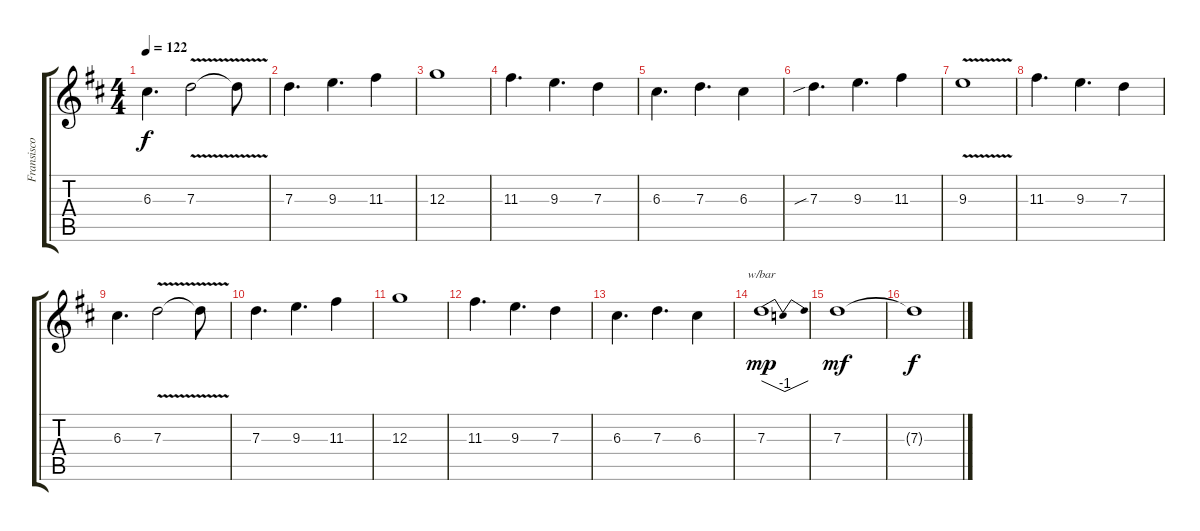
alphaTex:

\track ("Fransisco Miranda" "Fransisco ") {instrument distortionguitar}
\staff {score tabs}
\tuning (E4 B3 G3 D3 A2 E2) {hide}
\ts (4 4)
\tempo 122
\clef g2
\ks d
6.3.4{d dy f} 7.3{v}.2 7.3{t}.8 |
7.3.4{d} 9.3.4{d} 11.3.4 |
12.3.1 |
11.3.4{d} 9.3.4{d} 7.3.4 |
6.3.4{d} 7.3.4{d} 6.3.4 |
7.3{sib}.4{d} 9.3.4{d} 11.3.4 |
9.3{v}.1 |
11.3.4{d volume 13} 9.3.4{d} 7.3.4 |
6.3.4{d} 7.3{v}.2 7.3{t}.8 |
7.3.4{d} 9.3.4{d} 11.3.4 |
12.3.1 |
11.3.4{d} 9.3.4{d} 7.3.4 |
6.3.4{d} 7.3.4{d} 6.3.4 |
7.3.1{tbe (dip default 0 0 30 -4 60 0) dy mp} |
7.3.1{dy mf volume 0} |
7.3{t}.1{dy f}
